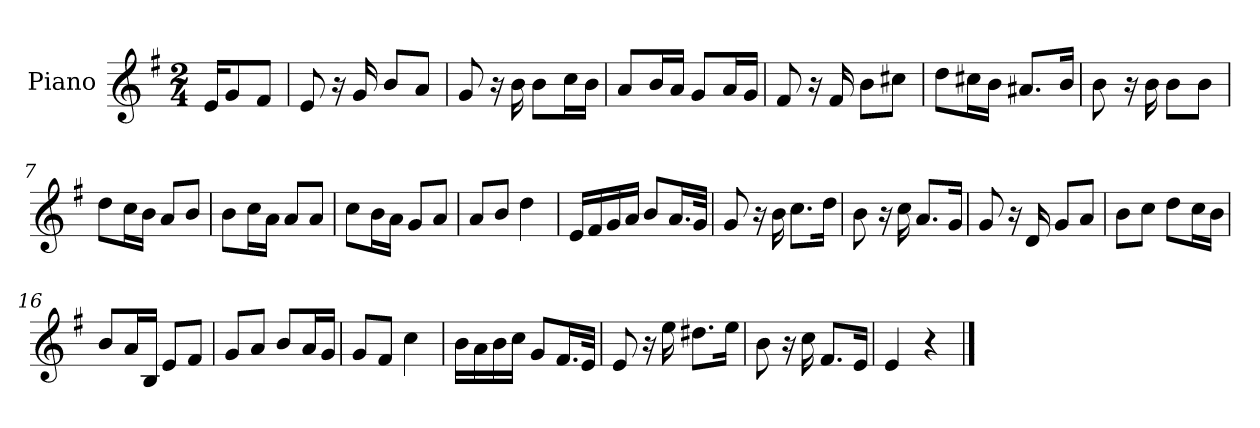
**kern
*part1
*staff1
*I"Piano
*I'Pno.
*clefG2
*k[f#]
*M2/4
=
16e/KL
8g/
8f#/J
=1
8e/
16r
16g/
8b/L
8a/J
=2
8g/
16r
16b\
8b\L
16cc\L
16b\JJ
=3
8a/L
16b/L
16a/JJ
8g/L
16a/L
16g/JJ
=4
8f#/
16r
16f#/
8b\L
8cc#X\J
=5
8dd\L
16cc#X\L
16b\JJ
8.a#X/L
16b/Jk
=6
8b\
16r
16b\
8b\L
8b\J
=7
8dd\L
16cc\L
16b\JJ
8a/L
8b/J
=8
8b\L
16cc\L
16a\JJ
8a/L
8a/J
=9
8cc\L
16b\L
16a\JJ
8g/L
8a/J
=10
8a/L
8b/J
4dd\
=11
16e/LL
16f#/
16g/
16a/JJ
8b/L
16.a/L
32g/JJk
=12
8g/
16r
16b\
8.cc\L
16dd\Jk
=13
8b\
16r
16cc\
8.a/L
16g/Jk
=14
8g/
16r
16d/
8g/L
8a/J
=15
8b\L
8cc\J
8dd\L
16cc\L
16b\JJ
=16
8b/L
16a/L
16B/JJ
8e/L
8f#/J
=17
8g/L
8a/J
8b/L
16a/L
16g/JJ
=18
8g/L
8f#/J
4cc\
=19
16b\LL
16a\
16b\
16cc\JJ
8g/L
16.f#/L
32e/JJk
=20
8e/
16r
16ee\
8.dd#X\L
16ee\Jk
=21
8b\
16r
16cc\
8.f#/L
16e/Jk
=22
4e/
4r
==
*-
